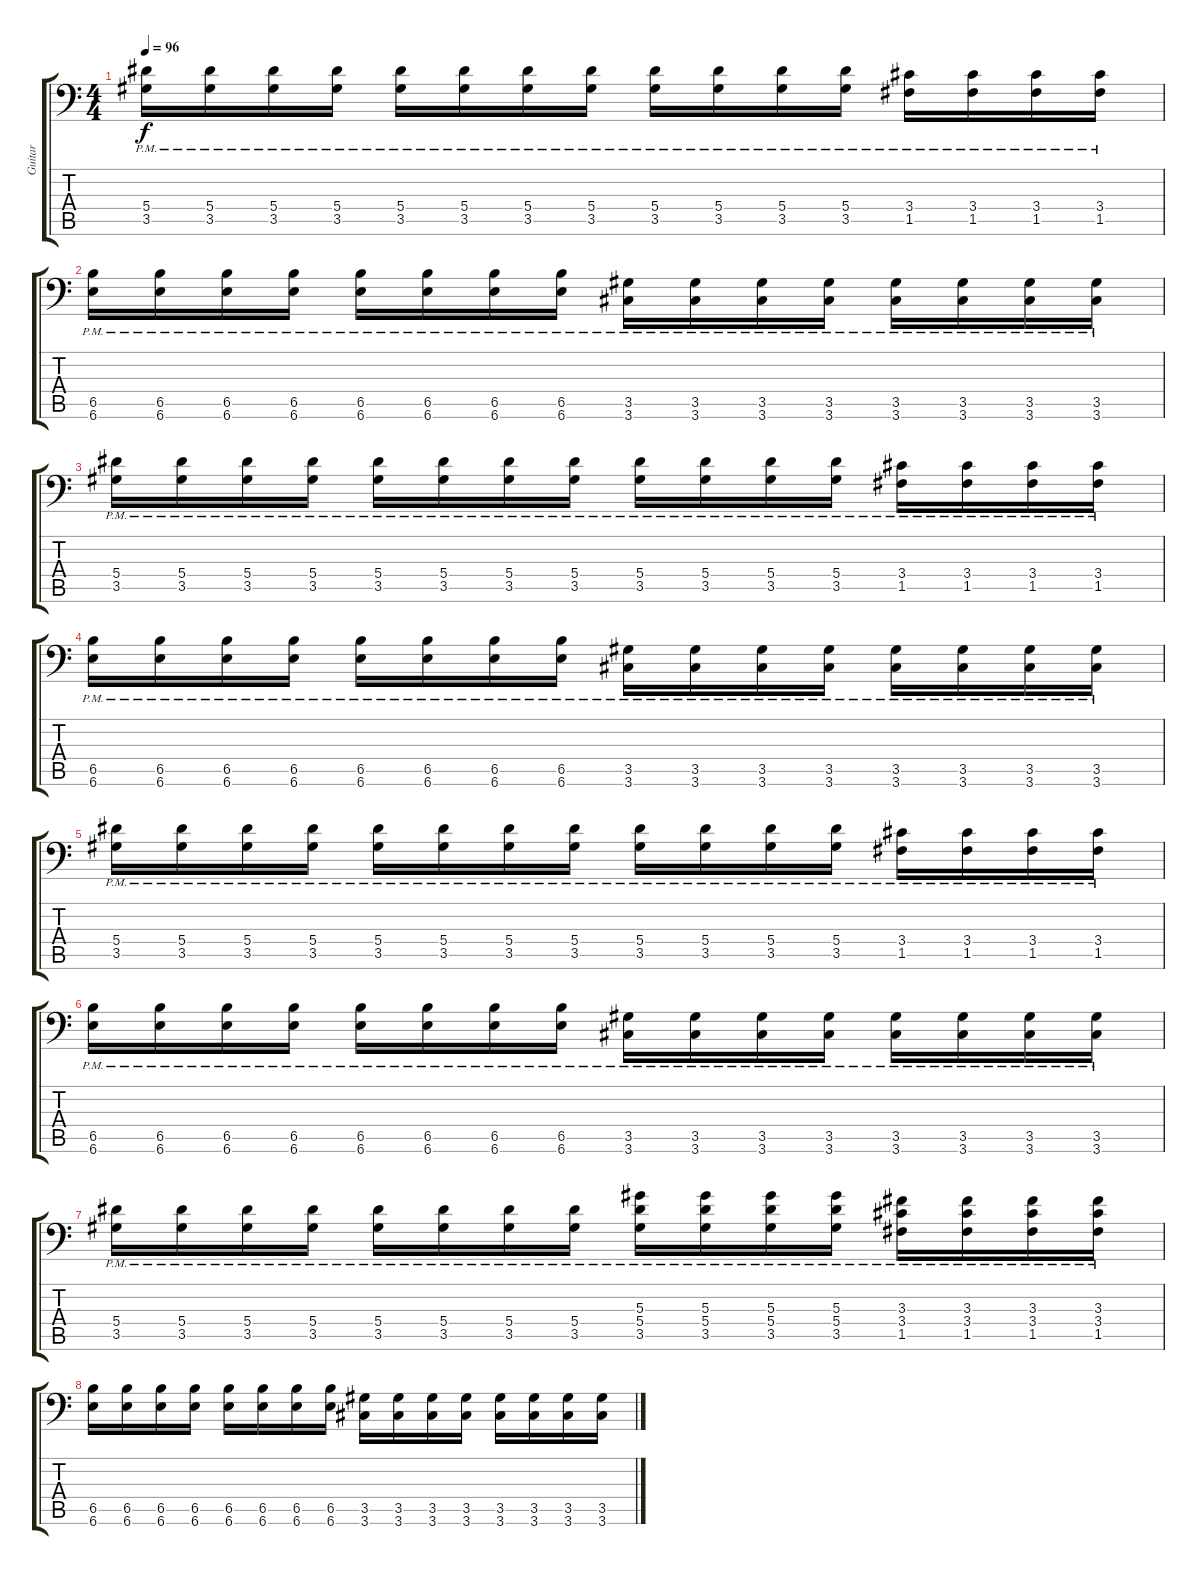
\track ("Guitar" "Guitar") {instrument distortionguitar}
\staff {score tabs}
\tuning (C4 G3 Eb3 Bb2 F2 Bb1) {hide}
\ts (4 4)
\tempo 96
\clef f4
\ks c
(5.4{pm} 3.5{pm}).16{dy f} (5.4{pm} 3.5{pm}).16 (5.4{pm} 3.5{pm}).16 (5.4{pm} 3.5{pm}).16 (5.4{pm} 3.5{pm}).16 (5.4{pm} 3.5{pm}).16 (5.4{pm} 3.5{pm}).16 (5.4{pm} 3.5{pm}).16 (5.4{pm} 3.5{pm}).16 (5.4{pm} 3.5{pm}).16 (5.4{pm} 3.5{pm}).16 (5.4{pm} 3.5{pm}).16 (3.4{pm} 1.5{pm}).16 (3.4{pm} 1.5{pm}).16 (3.4{pm} 1.5{pm}).16 (3.4{pm} 1.5{pm}).16 |
(6.5{pm} 6.6{pm}).16 (6.5{pm} 6.6{pm}).16 (6.5{pm} 6.6{pm}).16 (6.5{pm} 6.6{pm}).16 (6.5{pm} 6.6{pm}).16 (6.5{pm} 6.6{pm}).16 (6.5{pm} 6.6{pm}).16 (6.5{pm} 6.6{pm}).16 (3.5{pm} 3.6{pm}).16 (3.5{pm} 3.6{pm}).16 (3.5{pm} 3.6{pm}).16 (3.5{pm} 3.6{pm}).16 (3.5{pm} 3.6{pm}).16 (3.5{pm} 3.6{pm}).16 (3.5{pm} 3.6{pm}).16 (3.5{pm} 3.6{pm}).16 |
(5.4{pm} 3.5{pm}).16 (5.4{pm} 3.5{pm}).16 (5.4{pm} 3.5{pm}).16 (5.4{pm} 3.5{pm}).16 (5.4{pm} 3.5{pm}).16 (5.4{pm} 3.5{pm}).16 (5.4{pm} 3.5{pm}).16 (5.4{pm} 3.5{pm}).16 (5.4{pm} 3.5{pm}).16 (5.4{pm} 3.5{pm}).16 (5.4{pm} 3.5{pm}).16 (5.4{pm} 3.5{pm}).16 (3.4{pm} 1.5{pm}).16 (3.4{pm} 1.5{pm}).16 (3.4{pm} 1.5{pm}).16 (3.4{pm} 1.5{pm}).16 |
(6.5{pm} 6.6{pm}).16 (6.5{pm} 6.6{pm}).16 (6.5{pm} 6.6{pm}).16 (6.5{pm} 6.6{pm}).16 (6.5{pm} 6.6{pm}).16 (6.5{pm} 6.6{pm}).16 (6.5{pm} 6.6{pm}).16 (6.5{pm} 6.6{pm}).16 (3.5{pm} 3.6{pm}).16 (3.5{pm} 3.6{pm}).16 (3.5{pm} 3.6{pm}).16 (3.5{pm} 3.6{pm}).16 (3.5{pm} 3.6{pm}).16 (3.5{pm} 3.6{pm}).16 (3.5{pm} 3.6{pm}).16 (3.5{pm} 3.6{pm}).16 |
(5.4{pm} 3.5{pm}).16 (5.4{pm} 3.5{pm}).16 (5.4{pm} 3.5{pm}).16 (5.4{pm} 3.5{pm}).16 (5.4{pm} 3.5{pm}).16 (5.4{pm} 3.5{pm}).16 (5.4{pm} 3.5{pm}).16 (5.4{pm} 3.5{pm}).16 (5.4{pm} 3.5{pm}).16 (5.4{pm} 3.5{pm}).16 (5.4{pm} 3.5{pm}).16 (5.4{pm} 3.5{pm}).16 (3.4{pm} 1.5{pm}).16 (3.4{pm} 1.5{pm}).16 (3.4{pm} 1.5{pm}).16 (3.4{pm} 1.5{pm}).16 |
(6.5{pm} 6.6{pm}).16 (6.5{pm} 6.6{pm}).16 (6.5{pm} 6.6{pm}).16 (6.5{pm} 6.6{pm}).16 (6.5{pm} 6.6{pm}).16 (6.5{pm} 6.6{pm}).16 (6.5{pm} 6.6{pm}).16 (6.5{pm} 6.6{pm}).16 (3.5{pm} 3.6{pm}).16 (3.5{pm} 3.6{pm}).16 (3.5{pm} 3.6{pm}).16 (3.5{pm} 3.6{pm}).16 (3.5{pm} 3.6{pm}).16 (3.5{pm} 3.6{pm}).16 (3.5{pm} 3.6{pm}).16 (3.5{pm} 3.6{pm}).16 |
(5.4{pm} 3.5{pm}).16 (5.4{pm} 3.5{pm}).16 (5.4{pm} 3.5{pm}).16 (5.4{pm} 3.5{pm}).16 (5.4{pm} 3.5{pm}).16 (5.4{pm} 3.5{pm}).16 (5.4{pm} 3.5{pm}).16 (5.4{pm} 3.5{pm}).16 (5.3 5.4{pm} 3.5{pm}).16 (5.3 5.4{pm} 3.5{pm}).16 (5.3 5.4{pm} 3.5{pm}).16 (5.3 5.4{pm} 3.5{pm}).16 (3.3 3.4{pm} 1.5{pm}).16 (3.3 3.4{pm} 1.5{pm}).16 (3.3 3.4{pm} 1.5{pm}).16 (3.3 3.4{pm} 1.5{pm}).16 |
(6.5 6.6).16 (6.5 6.6).16 (6.5 6.6).16 (6.5 6.6).16 (6.5 6.6).16 (6.5 6.6).16 (6.5 6.6).16 (6.5 6.6).16 (3.5 3.6).16 (3.5 3.6).16 (3.5 3.6).16 (3.5 3.6).16 (3.5 3.6).16 (3.5 3.6).16 (3.5 3.6).16 (3.5 3.6).16
